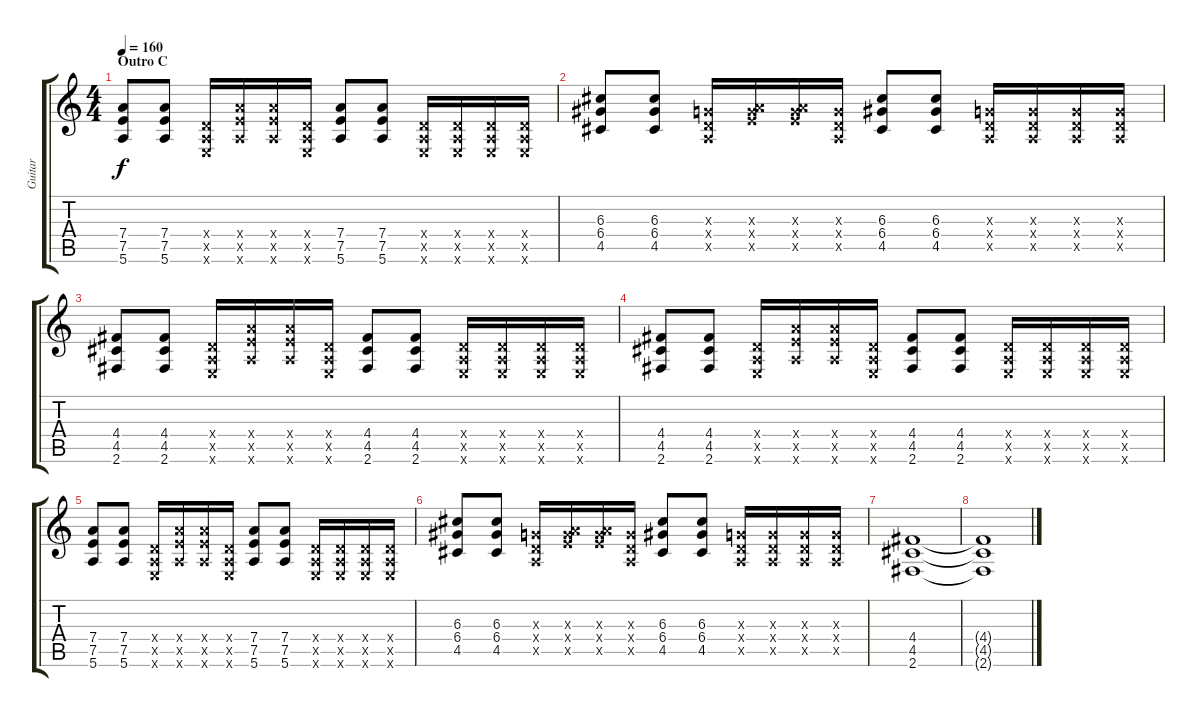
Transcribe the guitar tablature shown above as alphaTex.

\track ("Guitar" "Guitar") {instrument overdrivenguitar}
\staff {score tabs}
\tuning (E4 B3 G3 D3 A2 E2) {hide}
\ts (4 4)
\section ("" "Outro C")
\tempo 150
\tempo 160
\clef g2
\ks c
(7.4 7.5 5.6).8{dy f} (7.4 7.5 5.6).8 (0.4{x} 0.5{x} 0.6{x}).16 (7.4{x} 7.5{x} 5.6{x}).16 (7.4{x} 7.5{x} 5.6{x}).16 (0.4{x} 0.5{x} 0.6{x}).16 (7.4 7.5 5.6).8 (7.4 7.5 5.6).8 (0.4{x} 0.5{x} 0.6{x}).16 (0.4{x} 0.5{x} 0.6{x}).16 (0.4{x} 0.5{x} 0.6{x}).16 (0.4{x} 0.5{x} 0.6{x}).16 |
(6.3 6.4 4.5).8 (6.3 6.4 4.5).8 (0.3{x} 0.4{x} 0.5{x}).16 (0.3{x} 7.4{x} 7.5{x}).16 (0.3{x} 7.4{x} 7.5{x}).16 (0.3{x} 0.4{x} 0.5{x}).16 (6.3 6.4 4.5).8 (6.3 6.4 4.5).8 (0.3{x} 0.4{x} 0.5{x}).16 (0.3{x} 0.4{x} 0.5{x}).16 (0.3{x} 0.4{x} 0.5{x}).16 (0.3{x} 0.4{x} 0.5{x}).16 |
(4.4 4.5 2.6).8 (4.4 4.5 2.6).8 (0.4{x} 0.5{x} 0.6{x}).16 (7.4{x} 7.5{x} 5.6{x}).16 (7.4{x} 7.5{x} 5.6{x}).16 (0.4{x} 0.5{x} 0.6{x}).16 (4.4 4.5 2.6).8 (4.4 4.5 2.6).8 (0.4{x} 0.5{x} 0.6{x}).16 (0.4{x} 0.5{x} 0.6{x}).16 (0.4{x} 0.5{x} 0.6{x}).16 (0.4{x} 0.5{x} 0.6{x}).16 |
(4.4 4.5 2.6).8 (4.4 4.5 2.6).8 (0.4{x} 0.5{x} 0.6{x}).16 (7.4{x} 7.5{x} 5.6{x}).16 (7.4{x} 7.5{x} 5.6{x}).16 (0.4{x} 0.5{x} 0.6{x}).16 (4.4 4.5 2.6).8 (4.4 4.5 2.6).8 (0.4{x} 0.5{x} 0.6{x}).16 (0.4{x} 0.5{x} 0.6{x}).16 (0.4{x} 0.5{x} 0.6{x}).16 (0.4{x} 0.5{x} 0.6{x}).16 |
(7.4 7.5 5.6).8 (7.4 7.5 5.6).8 (0.4{x} 0.5{x} 0.6{x}).16 (7.4{x} 7.5{x} 5.6{x}).16 (7.4{x} 7.5{x} 5.6{x}).16 (0.4{x} 0.5{x} 0.6{x}).16 (7.4 7.5 5.6).8 (7.4 7.5 5.6).8 (0.4{x} 0.5{x} 0.6{x}).16 (0.4{x} 0.5{x} 0.6{x}).16 (0.4{x} 0.5{x} 0.6{x}).16 (0.4{x} 0.5{x} 0.6{x}).16 |
(6.3 6.4 4.5).8 (6.3 6.4 4.5).8 (0.3{x} 0.4{x} 0.5{x}).16 (0.3{x} 7.4{x} 7.5{x}).16 (0.3{x} 7.4{x} 7.5{x}).16 (0.3{x} 0.4{x} 0.5{x}).16 (6.3 6.4 4.5).8 (6.3 6.4 4.5).8 (0.3{x} 0.4{x} 0.5{x}).16 (0.3{x} 0.4{x} 0.5{x}).16 (0.3{x} 0.4{x} 0.5{x}).16 (0.3{x} 0.4{x} 0.5{x}).16 |
(4.4 4.5 2.6).1 |
(4.4{t} 4.5{t} 2.6{t}).1
